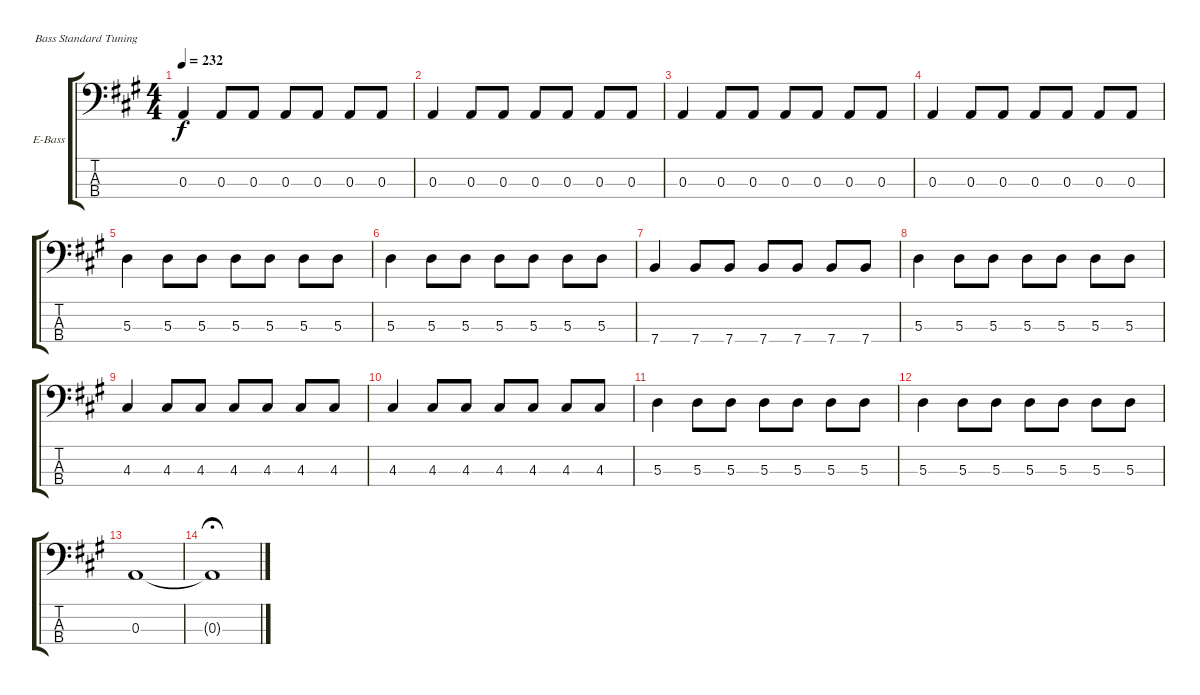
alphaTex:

\defaultSystemsLayout 4
\bracketExtendMode groupsimilarinstruments
\firstSystemTrackNameOrientation horizontal
\otherSystemsTrackNameOrientation horizontal
\track ("Bass" "E-Bass") {instrument electricbassfinger}
\staff {score tabs}
\tuning (G2 D2 A1 E1)
\ts (4 4)
\tempo 232
\clef f4
\ks a
0.3.4{dy f} 0.3.8 0.3.8 0.3.8 0.3.8 0.3.8 0.3.8 |
0.3.4 0.3.8 0.3.8 0.3.8 0.3.8 0.3.8 0.3.8 |
0.3.4 0.3.8 0.3.8 0.3.8 0.3.8 0.3.8 0.3.8 |
0.3.4 0.3.8 0.3.8 0.3.8 0.3.8 0.3.8 0.3.8 |
5.3.4 5.3.8 5.3.8 5.3.8 5.3.8 5.3.8 5.3.8 |
5.3.4 5.3.8 5.3.8 5.3.8 5.3.8 5.3.8 5.3.8 |
7.4.4 7.4.8 7.4.8 7.4.8 7.4.8 7.4.8 7.4.8 |
5.3.4 5.3.8 5.3.8 5.3.8 5.3.8 5.3.8 5.3.8 |
4.3.4 4.3.8 4.3.8 4.3.8 4.3.8 4.3.8 4.3.8 |
4.3.4 4.3.8 4.3.8 4.3.8 4.3.8 4.3.8 4.3.8 |
5.3.4 5.3.8 5.3.8 5.3.8 5.3.8 5.3.8 5.3.8 |
5.3.4 5.3.8 5.3.8 5.3.8 5.3.8 5.3.8 5.3.8 |
0.3.1 |
0.3{t}.1{fermata (medium 1)}
